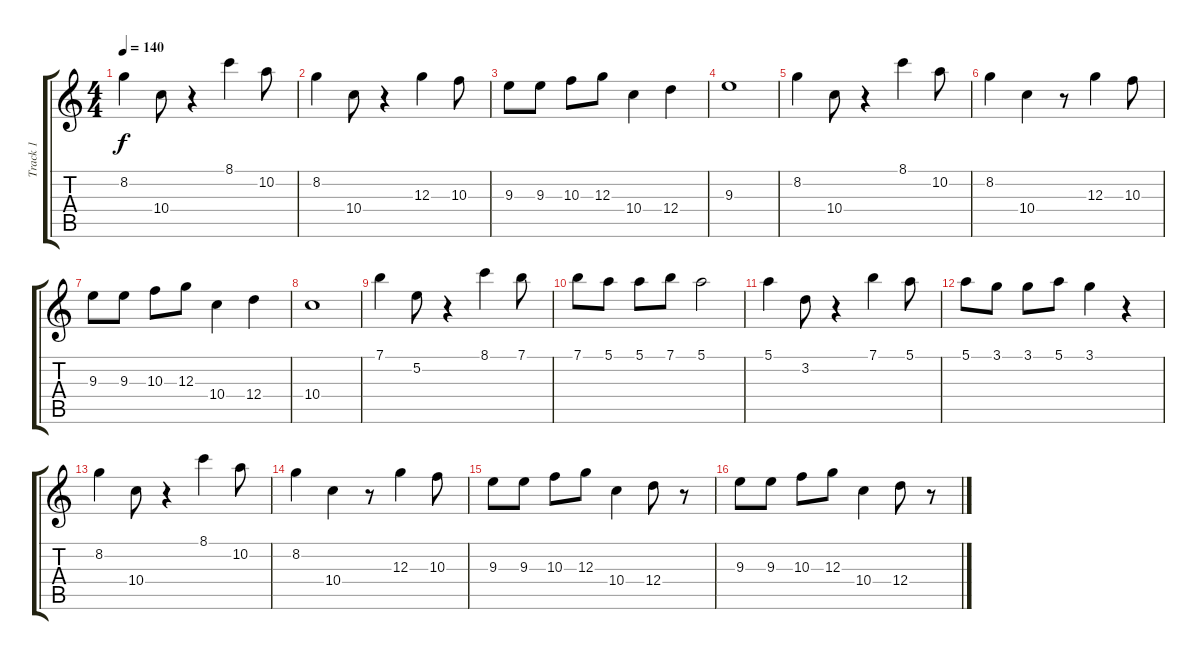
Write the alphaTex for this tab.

\track ("Track 1" "Track 1") {instrument distortionguitar}
\staff {score tabs}
\tuning (E4 B3 G3 D3 A2 E2) {hide}
\ts (4 4)
\tempo 140
\clef g2
\ks c
8.2.4{dy f instrument distortionguitar} 10.4.8 r.4 8.1.4 10.2.8 |
8.2.4 10.4.8 r.4 12.3.4 10.3.8 |
9.3.8 9.3.8 10.3.8 12.3.8 10.4.4 12.4.4 |
9.3.1 |
8.2.4 10.4.8 r.4 8.1.4 10.2.8 |
8.2.4 10.4.4 r.8 12.3.4 10.3.8 |
9.3.8 9.3.8 10.3.8 12.3.8 10.4.4 12.4.4 |
10.4.1 |
7.1.4 5.2.8 r.4 8.1.4 7.1.8 |
7.1.8 5.1.8 5.1.8 7.1.8 5.1.2 |
5.1.4 3.2.8 r.4 7.1.4 5.1.8 |
5.1.8 3.1.8 3.1.8 5.1.8 3.1.4 r.4 |
8.2.4 10.4.8 r.4 8.1.4 10.2.8 |
8.2.4 10.4.4 r.8 12.3.4 10.3.8 |
9.3.8 9.3.8 10.3.8 12.3.8 10.4.4 12.4.8 r.8 |
9.3.8 9.3.8 10.3.8 12.3.8 10.4.4 12.4.8 r.8
